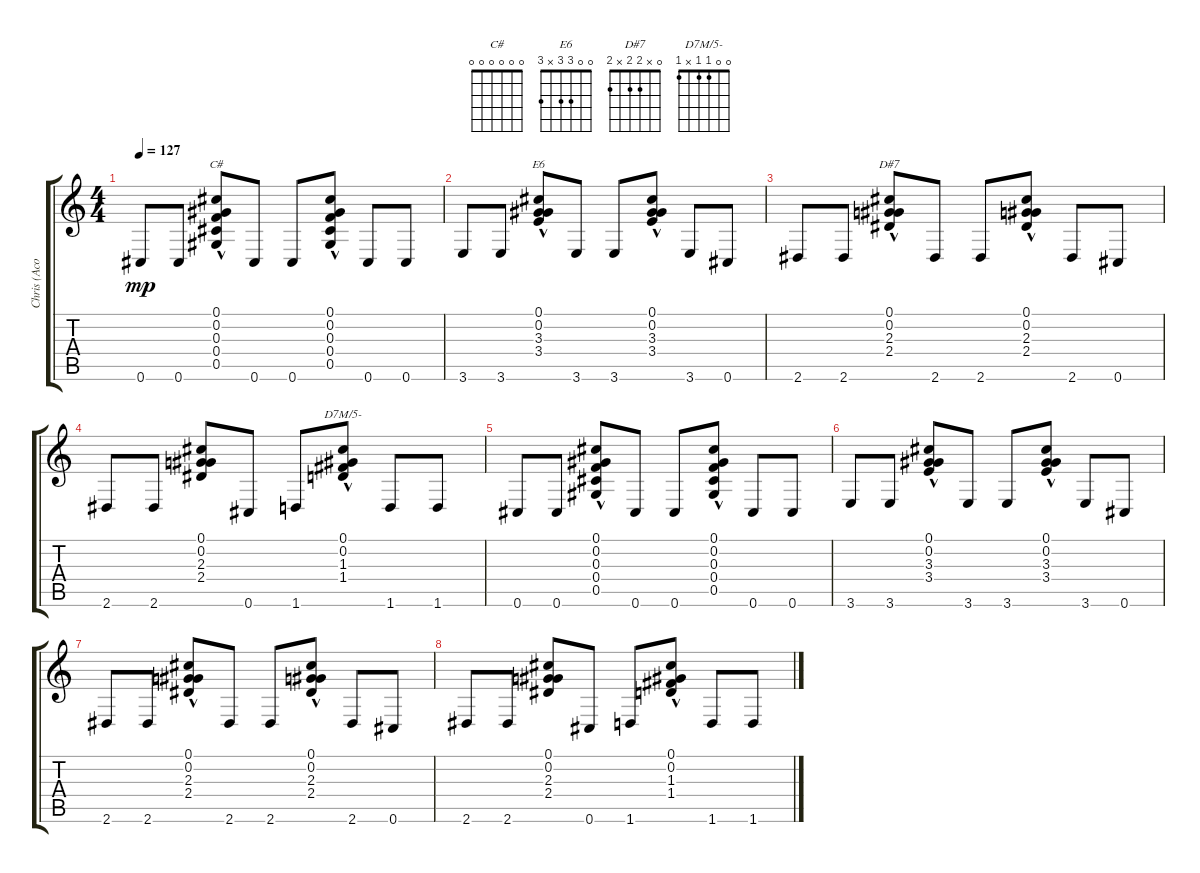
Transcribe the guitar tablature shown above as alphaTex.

\track ("Chris (Acoustic 2 Overdub) See Above" "Chris (Aco") {instrument acousticguitarnylon}
\staff {score tabs}
\tuning (Db4 Ab3 F3 Db3 Ab2 Db2) {hide}
\chord ("C#" 0 0 0 0 0 0)
\chord ("E6" 0 0 3 3 x 3)
\chord ("D#7" 0 x 2 2 x 2)
\chord ("D7M/5-" 0 0 1 1 x 1)
\ts (4 4)
\tempo 127
\clef g2
\ks c
0.6.8{dy mp} 0.6.8 (0.1{hac} 0.2{hac} 0.3{hac} 0.4{hac} 0.5).8{ch "C#"} 0.6.8 0.6.8 (0.1{hac} 0.2{hac} 0.3{hac} 0.4{hac} 0.5).8 0.6.8 0.6.8 |
3.6.8 3.6.8 (0.1{hac} 0.2{hac} 3.3{hac} 3.4{hac}).8{ch "E6"} 3.6.8 3.6.8 (0.1{hac} 0.2{hac} 3.3{hac} 3.4{hac}).8 3.6.8 0.6.8 |
2.6.8 2.6.8 (0.1{hac} 0.2{hac} 2.3{hac} 2.4{hac}).8{ch "D#7"} 2.6.8 2.6.8 (0.1{hac} 0.2{hac} 2.3{hac} 2.4{hac}).8 2.6.8 0.6.8 |
2.6.8 2.6.8 (0.1 0.2 2.3 2.4).8 0.6.8 1.6.8 (0.1{hac} 0.2{hac} 1.3{hac} 1.4).8{ch "D7M/5-"} 1.6.8 1.6.8 |
0.6.8 0.6.8 (0.1{hac} 0.2{hac} 0.3{hac} 0.4{hac} 0.5).8 0.6.8 0.6.8 (0.1{hac} 0.2{hac} 0.3{hac} 0.4{hac} 0.5).8 0.6.8 0.6.8 |
3.6.8 3.6.8 (0.1{hac} 0.2{hac} 3.3{hac} 3.4{hac}).8 3.6.8 3.6.8 (0.1{hac} 0.2{hac} 3.3{hac} 3.4{hac}).8 3.6.8 0.6.8 |
2.6.8 2.6.8 (0.1{hac} 0.2{hac} 2.3{hac} 2.4{hac}).8 2.6.8 2.6.8 (0.1{hac} 0.2{hac} 2.3{hac} 2.4{hac}).8 2.6.8 0.6.8 |
2.6.8 2.6.8 (0.1 0.2 2.3 2.4).8 0.6.8 1.6.8 (0.1{hac} 0.2{hac} 1.3{hac} 1.4).8 1.6.8 1.6.8
